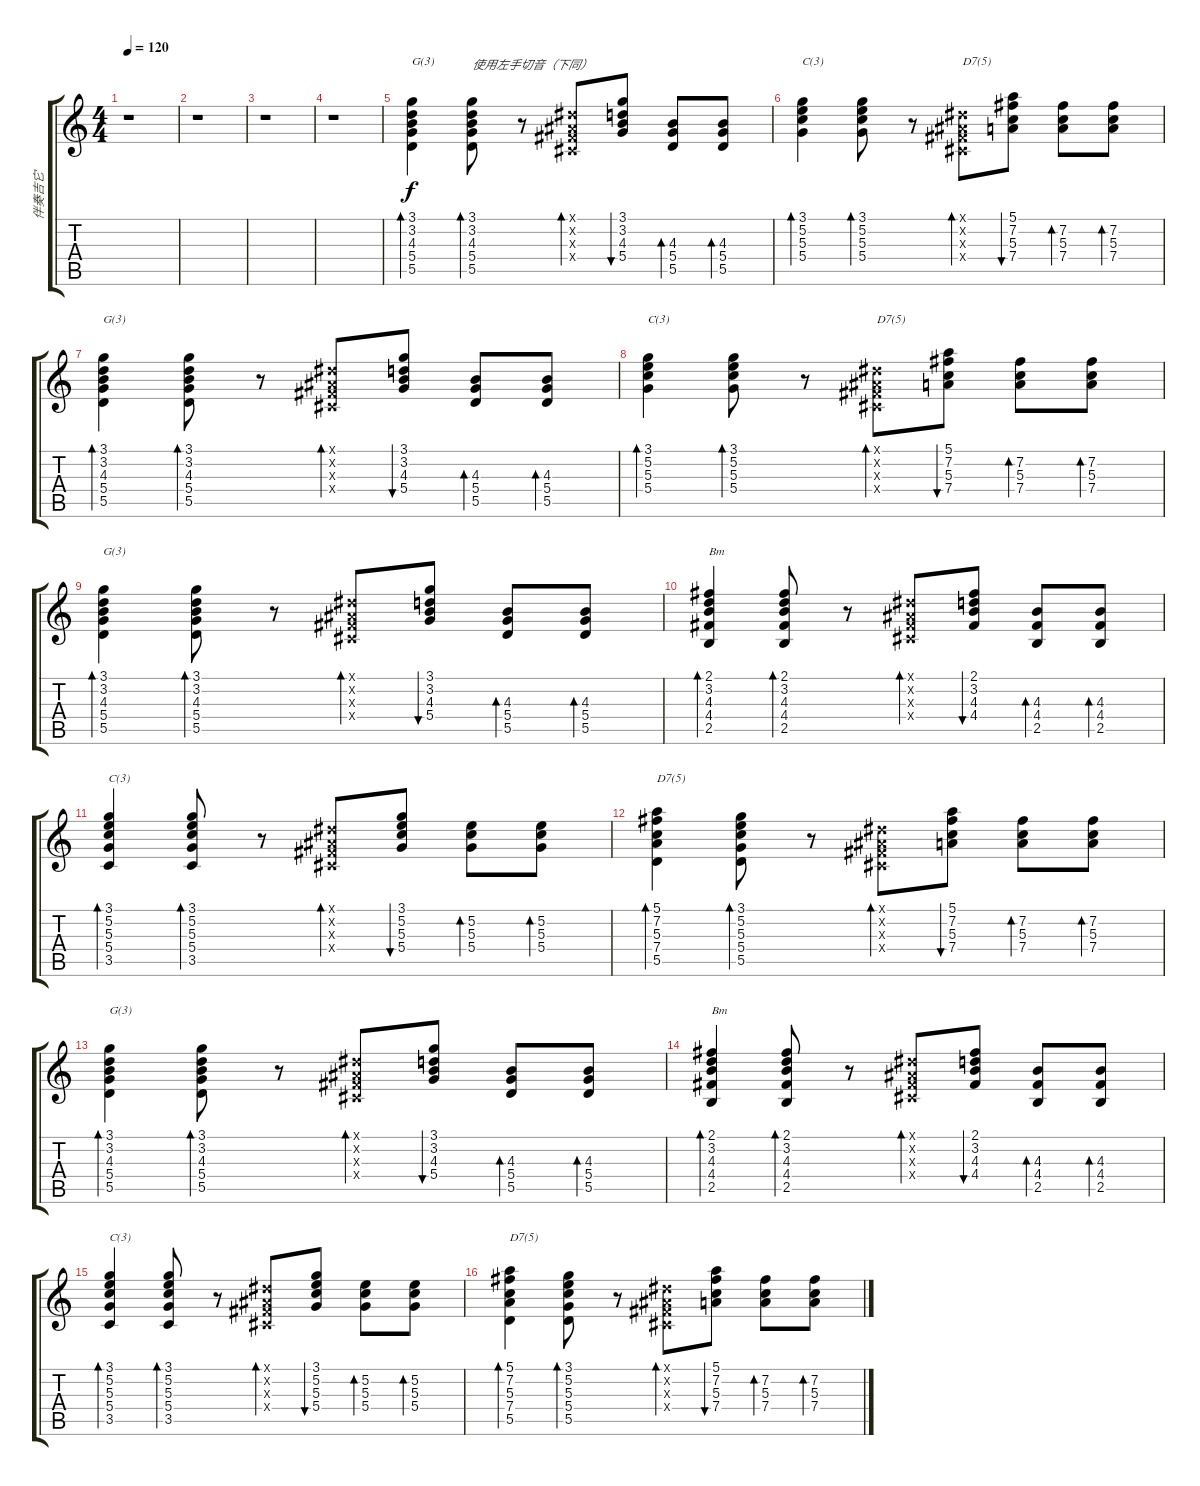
\track ("伴奏吉它" "伴奏吉它") {instrument acousticguitarsteel}
\staff {score tabs}
\tuning (E4 B3 G3 D3 A2 E2) {hide}
\ts (4 4)
\tempo 120
\clef g2
\ks c
r.1{dy f instrument acousticguitarsteel} |
r.1 |
r.1 |
r.1 |
(3.1 3.2 4.3 5.4 5.5).4{bd 60 txt "G(3)"} (3.1 3.2 4.3 5.4 5.5).8{bd 60 txt "使用左手切音（下同）"} r.8 (-1.1{x} -1.2{x} -1.3{x} -1.4{x}).8{bd 60} (3.1 3.2 4.3 5.4).8{bu 120} (4.3 5.4 5.5).8{bd 60} (4.3 5.4 5.5).8{bd 60} |
(3.1 5.2 5.3 5.4).4{bd 60 txt "C(3)"} (3.1 5.2 5.3 5.4).8{bd 60} r.8 (-1.1{x} -1.2{x} -1.3{x} -1.4{x}).8{bd 60 txt "D7(5)"} (5.1 7.2 5.3 7.4).8{bu 120} (7.2 5.3 7.4).8{bd 60} (7.2 5.3 7.4).8{bd 60} |
(3.1 3.2 4.3 5.4 5.5).4{bd 60 txt "G(3)"} (3.1 3.2 4.3 5.4 5.5).8{bd 60} r.8 (-1.1{x} -1.2{x} -1.3{x} -1.4{x}).8{bd 60} (3.1 3.2 4.3 5.4).8{bu 120} (4.3 5.4 5.5).8{bd 60} (4.3 5.4 5.5).8{bd 60} |
(3.1 5.2 5.3 5.4).4{bd 60 txt "C(3)"} (3.1 5.2 5.3 5.4).8{bd 60} r.8 (-1.1{x} -1.2{x} -1.3{x} -1.4{x}).8{bd 60 txt "D7(5)"} (5.1 7.2 5.3 7.4).8{bu 120} (7.2 5.3 7.4).8{bd 60} (7.2 5.3 7.4).8{bd 60} |
(3.1 3.2 4.3 5.4 5.5).4{bd 60 txt "G(3)"} (3.1 3.2 4.3 5.4 5.5).8{bd 60} r.8 (-1.1{x} -1.2{x} -1.3{x} -1.4{x}).8{bd 60} (3.1 3.2 4.3 5.4).8{bu 120} (4.3 5.4 5.5).8{bd 60} (4.3 5.4 5.5).8{bd 60} |
(2.1 3.2 4.3 4.4 2.5).4{bd 60 txt "Bm"} (2.1 3.2 4.3 4.4 2.5).8{bd 60} r.8 (-1.1{x} -1.2{x} -1.3{x} -1.4{x}).8{bd 60} (2.1 3.2 4.3 4.4).8{bu 120} (4.3 4.4 2.5).8{bd 60} (4.3 4.4 2.5).8{bd 60} |
(3.1 5.2 5.3 5.4 3.5).4{bd 60 txt "C(3)"} (3.1 5.2 5.3 5.4 3.5).8{bd 60} r.8 (-1.1{x} -1.2{x} -1.3{x} -1.4{x}).8{bd 60} (3.1 5.2 5.3 5.4).8{bu 120} (5.2 5.3 5.4).8{bd 60} (5.2 5.3 5.4).8{bd 60} |
(5.1 7.2 5.3 7.4 5.5).4{bd 60 txt "D7(5)"} (3.1 5.2 5.3 5.4 5.5).8{bd 60} r.8 (-1.1{x} -1.2{x} -1.3{x} -1.4{x}).8{bd 60} (5.1 7.2 5.3 7.4).8{bu 120} (7.2 5.3 7.4).8{bd 60} (7.2 5.3 7.4).8{bd 60} |
(3.1 3.2 4.3 5.4 5.5).4{bd 60 txt "G(3)"} (3.1 3.2 4.3 5.4 5.5).8{bd 60} r.8 (-1.1{x} -1.2{x} -1.3{x} -1.4{x}).8{bd 60} (3.1 3.2 4.3 5.4).8{bu 120} (4.3 5.4 5.5).8{bd 60} (4.3 5.4 5.5).8{bd 60} |
(2.1 3.2 4.3 4.4 2.5).4{bd 60 txt "Bm"} (2.1 3.2 4.3 4.4 2.5).8{bd 60} r.8 (-1.1{x} -1.2{x} -1.3{x} -1.4{x}).8{bd 60} (2.1 3.2 4.3 4.4).8{bu 120} (4.3 4.4 2.5).8{bd 60} (4.3 4.4 2.5).8{bd 60} |
(3.1 5.2 5.3 5.4 3.5).4{bd 60 txt "C(3)"} (3.1 5.2 5.3 5.4 3.5).8{bd 60} r.8 (-1.1{x} -1.2{x} -1.3{x} -1.4{x}).8{bd 60} (3.1 5.2 5.3 5.4).8{bu 120} (5.2 5.3 5.4).8{bd 60} (5.2 5.3 5.4).8{bd 60} |
(5.1 7.2 5.3 7.4 5.5).4{bd 60 txt "D7(5)"} (3.1 5.2 5.3 5.4 5.5).8{bd 60} r.8 (-1.1{x} -1.2{x} -1.3{x} -1.4{x}).8{bd 60} (5.1 7.2 5.3 7.4).8{bu 120} (7.2 5.3 7.4).8{bd 60} (7.2 5.3 7.4).8{bd 60}
